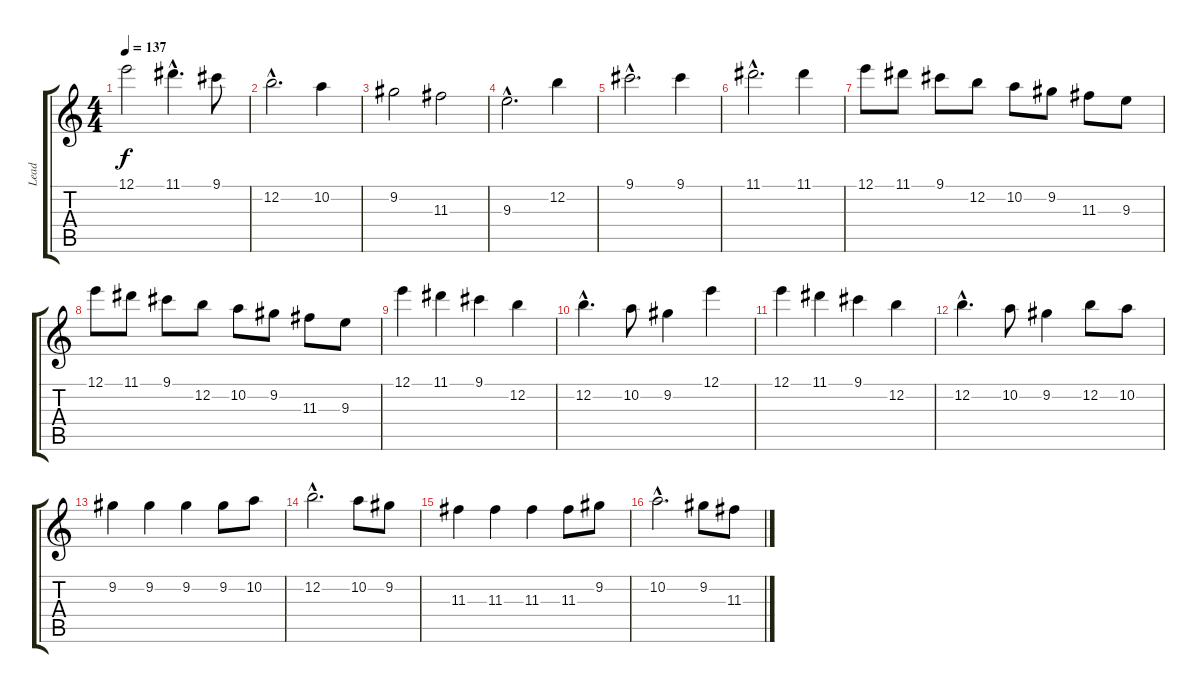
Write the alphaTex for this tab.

\track ("Lead" "Lead") {instrument distortionguitar}
\staff {score tabs}
\tuning (E4 B3 G3 D3 A2 E2) {hide}
\ts (4 4)
\tempo 137
\clef g2
\ks c
12.1.2{dy f instrument distortionguitar} 11.1{hac}.4{d} 9.1.8 |
12.2{hac}.2{d} 10.2.4 |
9.2.2 11.3.2 |
9.3{hac}.2{d} 12.2.4 |
9.1{hac}.2{d} 9.1.4 |
11.1{hac}.2{d} 11.1.4 |
12.1.8 11.1.8 9.1.8 12.2.8 10.2.8 9.2.8 11.3.8 9.3.8 |
12.1.8 11.1.8 9.1.8 12.2.8 10.2.8 9.2.8 11.3.8 9.3.8 |
12.1.4 11.1.4 9.1.4 12.2.4 |
12.2{hac}.4{d} 10.2.8 9.2.4 12.1.4 |
12.1.4 11.1.4 9.1.4 12.2.4 |
12.2{hac}.4{d} 10.2.8 9.2.4 12.2.8 10.2.8 |
9.2.4 9.2.4 9.2.4 9.2.8 10.2.8 |
12.2{hac}.2{d} 10.2.8 9.2.8 |
11.3.4 11.3.4 11.3.4 11.3.8 9.2.8 |
10.2{hac}.2{d} 9.2.8 11.3.8
